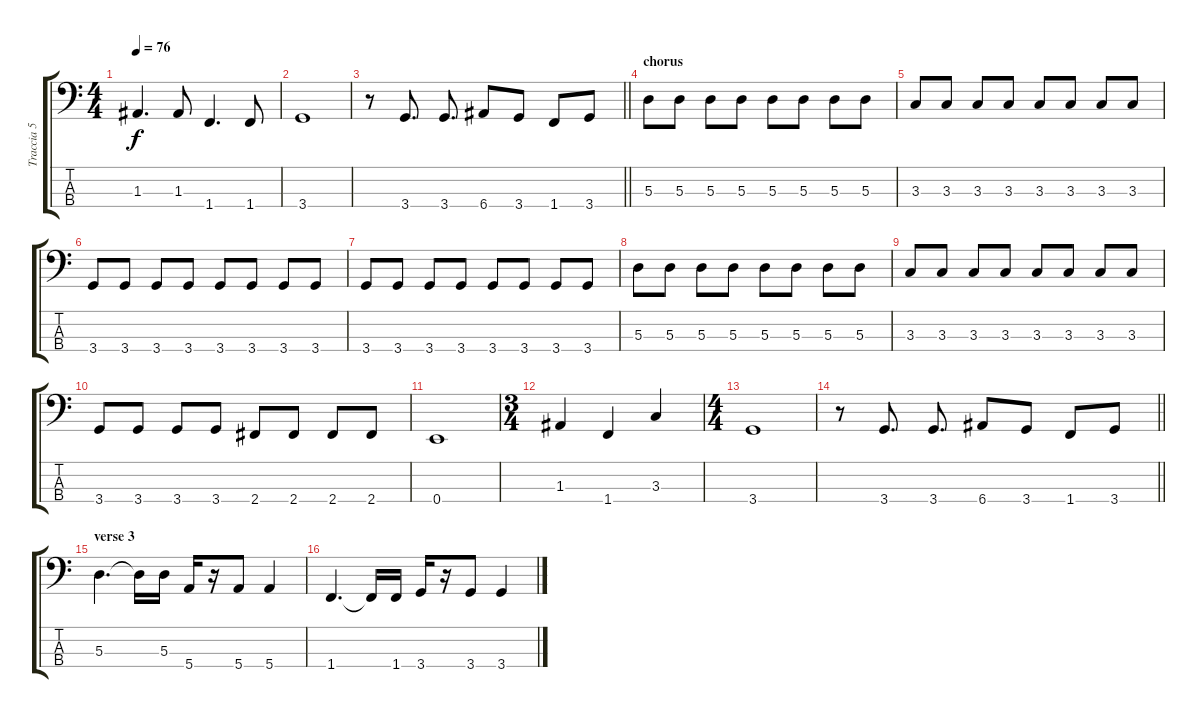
\track ("Traccia 5" "Traccia 5") {instrument electricbassfinger}
\staff {score tabs}
\tuning (G2 D2 A1 E1) {hide}
\ts (4 4)
\tempo 76
\clef f4
\ks c
1.3.4{d dy f} 1.3.8 1.4.4{d} 1.4.8 |
3.4.1 |
\barLineRight lightlight
r.8 3.4.8{d} 3.4.8{d} 6.4.8 3.4.8 1.4.8 3.4.8 |
\section ("" "chorus")
5.3.8 5.3.8 5.3.8 5.3.8 5.3.8 5.3.8 5.3.8 5.3.8 |
3.3.8 3.3.8 3.3.8 3.3.8 3.3.8 3.3.8 3.3.8 3.3.8 |
3.4.8 3.4.8 3.4.8 3.4.8 3.4.8 3.4.8 3.4.8 3.4.8 |
3.4.8 3.4.8 3.4.8 3.4.8 3.4.8 3.4.8 3.4.8 3.4.8 |
5.3.8 5.3.8 5.3.8 5.3.8 5.3.8 5.3.8 5.3.8 5.3.8 |
3.3.8 3.3.8 3.3.8 3.3.8 3.3.8 3.3.8 3.3.8 3.3.8 |
3.4.8 3.4.8 3.4.8 3.4.8 2.4.8 2.4.8 2.4.8 2.4.8 |
0.4.1 |
\ts (3 4)
1.3.4 1.4.4 3.3.4 |
\ts (4 4)
3.4.1 |
\barLineRight lightlight
r.8 3.4.8{d} 3.4.8{d} 6.4.8 3.4.8 1.4.8 3.4.8 |
\section ("" "verse 3")
5.3.4{d} 5.3{t}.16 5.3.16 5.4.16 r.16 5.4.8 5.4.4 |
1.4.4{d} 1.4{t}.16 1.4.16 3.4.16 r.16 3.4.8 3.4.4
